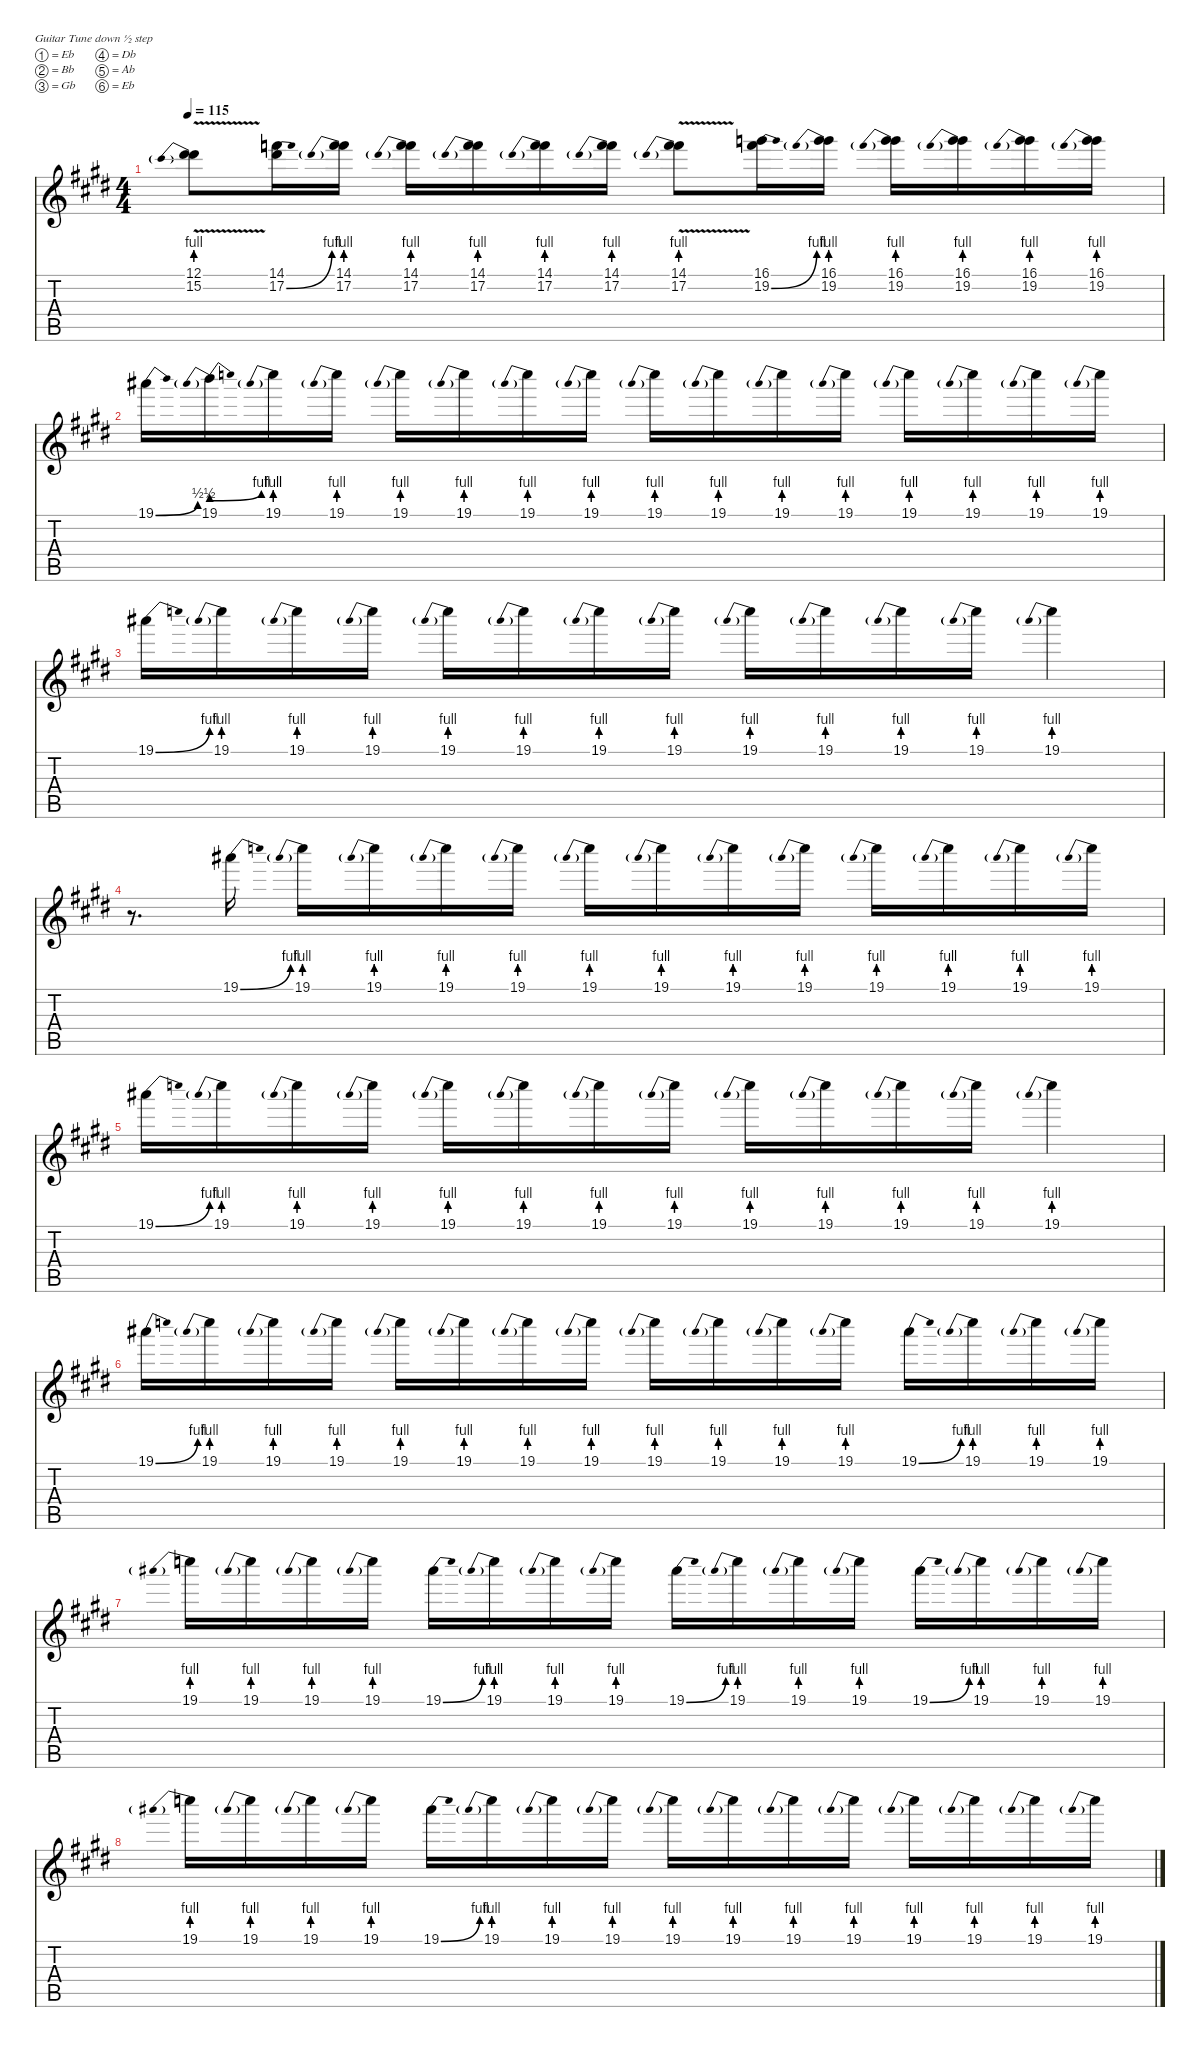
\defaultSystemsLayout 4
\hideDynamics
\bracketExtendMode nobrackets
\singleTrackTrackNamePolicy hidden
\multiTrackTrackNamePolicy hidden
\otherSystemsTrackNameOrientation horizontal
\track ("Guitar 2-hid" "od.guit.") {defaultSystemsLayout 4 mute instrument overdrivenguitar}
\staff {score tabs}
\tuning (Eb4 Bb3 Gb3 Db3 Ab2 Eb2)
\ts (4 4)
\tempo 115
\clef g2
\ks c#minor
(12.1{v acc #} 15.2{be (prebend 0 4 60 4)}).8{dy f} (14.1{acc forcenatural} 17.2{be (bend 0 0 30 4) acc #}).16 (14.1{acc forcenatural} 17.2{be (prebend 0 4 60 4)}).16 (14.1{acc forcenatural} 17.2{be (prebend 0 4 60 4)}).16 (14.1{acc forcenatural} 17.2{be (prebend 0 4 60 4)}).16 (14.1{acc forcenatural} 17.2{be (prebend 0 4 60 4)}).16 (14.1{acc forcenatural} 17.2{be (prebend 0 4 60 4)}).16 (14.1{v acc forcenatural} 17.2{be (prebend 0 4 60 4)}).8 (16.1{acc forcenatural} 19.2{be (bend 0 0 30 4) acc forcenatural}).16 (16.1{acc forcenatural} 19.2{be (prebend 0 4 60 4)}).16 (16.1{acc forcenatural} 19.2{be (prebend 0 4 60 4)}).16 (16.1{acc forcenatural} 19.2{be (prebend 0 4 60 4)}).16 (16.1{acc forcenatural} 19.2{be (prebend 0 4 60 4)}).16 (16.1{acc forcenatural} 19.2{be (prebend 0 4 60 4)}).16 |
19.1{be (bend 0 0 30 2) acc #}.16 19.1{be (prebendbend 0 2 30 4)}.16 19.1{be (prebend 0 4 60 4)}.16 19.1{be (prebend 0 4 60 4)}.16 19.1{be (prebend 0 4 60 4)}.16 19.1{be (prebend 0 4 60 4)}.16 19.1{be (prebend 0 4 60 4)}.16 19.1{be (prebend 0 4 60 4)}.16 19.1{be (prebend 0 4 60 4)}.16 19.1{be (prebend 0 4 60 4)}.16 19.1{be (prebend 0 4 60 4)}.16 19.1{be (prebend 0 4 60 4)}.16 19.1{be (prebend 0 4 60 4)}.16 19.1{be (prebend 0 4 60 4)}.16 19.1{be (prebend 0 4 60 4)}.16 19.1{be (prebend 0 4 60 4)}.16 |
19.1{be (bend 0 0 30 4) acc #}.16 19.1{be (prebend 0 4 60 4)}.16 19.1{be (prebend 0 4 60 4)}.16 19.1{be (prebend 0 4 60 4)}.16 19.1{be (prebend 0 4 60 4)}.16 19.1{be (prebend 0 4 60 4)}.16 19.1{be (prebend 0 4 60 4)}.16 19.1{be (prebend 0 4 60 4)}.16 19.1{be (prebend 0 4 60 4)}.16 19.1{be (prebend 0 4 60 4)}.16 19.1{be (prebend 0 4 60 4)}.16 19.1{be (prebend 0 4 60 4)}.16 19.1{be (prebend 0 4 60 4)}.4 |
r.8{d} 19.1{be (bend 0 0 30 4) acc #}.16 19.1{be (prebend 0 4 60 4)}.16 19.1{be (prebend 0 4 60 4)}.16 19.1{be (prebend 0 4 60 4)}.16 19.1{be (prebend 0 4 60 4)}.16 19.1{be (prebend 0 4 60 4)}.16 19.1{be (prebend 0 4 60 4)}.16 19.1{be (prebend 0 4 60 4)}.16 19.1{be (prebend 0 4 60 4)}.16 19.1{be (prebend 0 4 60 4)}.16 19.1{be (prebend 0 4 60 4)}.16 19.1{be (prebend 0 4 60 4)}.16 19.1{be (prebend 0 4 60 4)}.16 |
19.1{be (bend 0 0 30 4) acc #}.16 19.1{be (prebend 0 4 60 4)}.16 19.1{be (prebend 0 4 60 4)}.16 19.1{be (prebend 0 4 60 4)}.16 19.1{be (prebend 0 4 60 4)}.16 19.1{be (prebend 0 4 60 4)}.16 19.1{be (prebend 0 4 60 4)}.16 19.1{be (prebend 0 4 60 4)}.16 19.1{be (prebend 0 4 60 4)}.16 19.1{be (prebend 0 4 60 4)}.16 19.1{be (prebend 0 4 60 4)}.16 19.1{be (prebend 0 4 60 4)}.16 19.1{be (prebend 0 4 60 4)}.4 |
19.1{be (bend 0 0 30 4) acc #}.16 19.1{be (prebend 0 4 60 4)}.16 19.1{be (prebend 0 4 60 4)}.16 19.1{be (prebend 0 4 60 4)}.16 19.1{be (prebend 0 4 60 4)}.16 19.1{be (prebend 0 4 60 4)}.16 19.1{be (prebend 0 4 60 4)}.16 19.1{be (prebend 0 4 60 4)}.16 19.1{be (prebend 0 4 60 4)}.16 19.1{be (prebend 0 4 60 4)}.16 19.1{be (prebend 0 4 60 4)}.16 19.1{be (prebend 0 4 60 4)}.16 19.1{be (bend 0 0 30 4) acc #}.16 19.1{be (prebend 0 4 60 4)}.16 19.1{be (prebend 0 4 60 4)}.16 19.1{be (prebend 0 4 60 4)}.16 |
19.1{be (prebend 0 4 60 4)}.16 19.1{be (prebend 0 4 60 4)}.16 19.1{be (prebend 0 4 60 4)}.16 19.1{be (prebend 0 4 60 4)}.16 19.1{be (bend 0 0 30 4) acc #}.16 19.1{be (prebend 0 4 60 4)}.16 19.1{be (prebend 0 4 60 4)}.16 19.1{be (prebend 0 4 60 4)}.16 19.1{be (bend 0 0 30 4) acc #}.16 19.1{be (prebend 0 4 60 4)}.16 19.1{be (prebend 0 4 60 4)}.16 19.1{be (prebend 0 4 60 4)}.16 19.1{be (bend 0 0 30 4) acc #}.16 19.1{be (prebend 0 4 60 4)}.16 19.1{be (prebend 0 4 60 4)}.16 19.1{be (prebend 0 4 60 4)}.16 |
19.1{be (prebend 0 4 60 4)}.16 19.1{be (prebend 0 4 60 4)}.16 19.1{be (prebend 0 4 60 4)}.16 19.1{be (prebend 0 4 60 4)}.16 19.1{be (bend 0 0 30 4) acc #}.16 19.1{be (prebend 0 4 60 4)}.16 19.1{be (prebend 0 4 60 4)}.16 19.1{be (prebend 0 4 60 4)}.16 19.1{be (prebend 0 4 60 4)}.16 19.1{be (prebend 0 4 60 4)}.16 19.1{be (prebend 0 4 60 4)}.16 19.1{be (prebend 0 4 60 4)}.16 19.1{be (prebend 0 4 60 4)}.16 19.1{be (prebend 0 4 60 4)}.16 19.1{be (prebend 0 4 60 4)}.16 19.1{be (prebend 0 4 60 4)}.16
